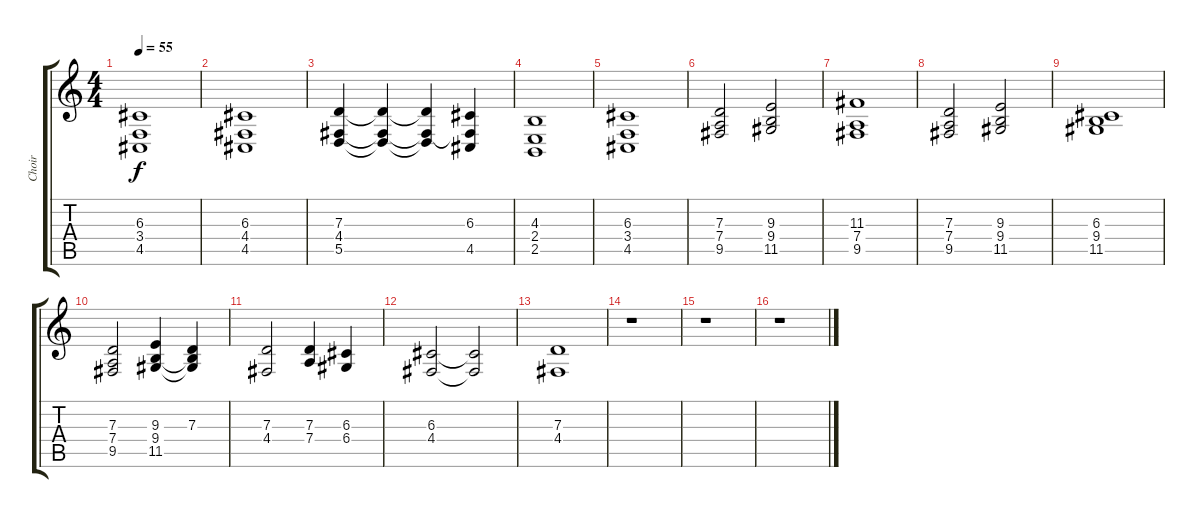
\track ("Choir" "Choir") {instrument choiraahs}
\staff {score tabs}
\tuning (E4 B3 G3 D3 A2 E2) {hide}
\ts (4 4)
\tempo 55
\clef g2
\ks c
(6.3 3.4 4.5).1{dy f} |
(6.3 4.4 4.5).1 |
(7.3 4.4 5.5).4 (7.3{t} 4.4{t} 5.5{t}).4 (7.3{t} 4.4{t} 5.5{t}).4 (6.3 4.4{t} 4.5).4 |
(4.3 2.4 2.5).1 |
(6.3 3.4 4.5).1 |
(7.3 7.4 9.5).2 (9.3 9.4 11.5).2 |
(11.3 7.4 9.5).1 |
(7.3 7.4 9.5).2 (9.3 9.4 11.5).2 |
(6.3 9.4 11.5).1 |
(7.3 7.4 9.5).2 (9.3 9.4 11.5).4 (7.3 9.4{t} 11.5{t}).4 |
(7.3 4.4).2 (7.3 7.4).4 (6.3 6.4).4 |
(6.3 4.4).2 (6.3{t} 4.4{t}).2 |
(7.3 4.4).1 |
r.1 |
r.1 |
r.1
